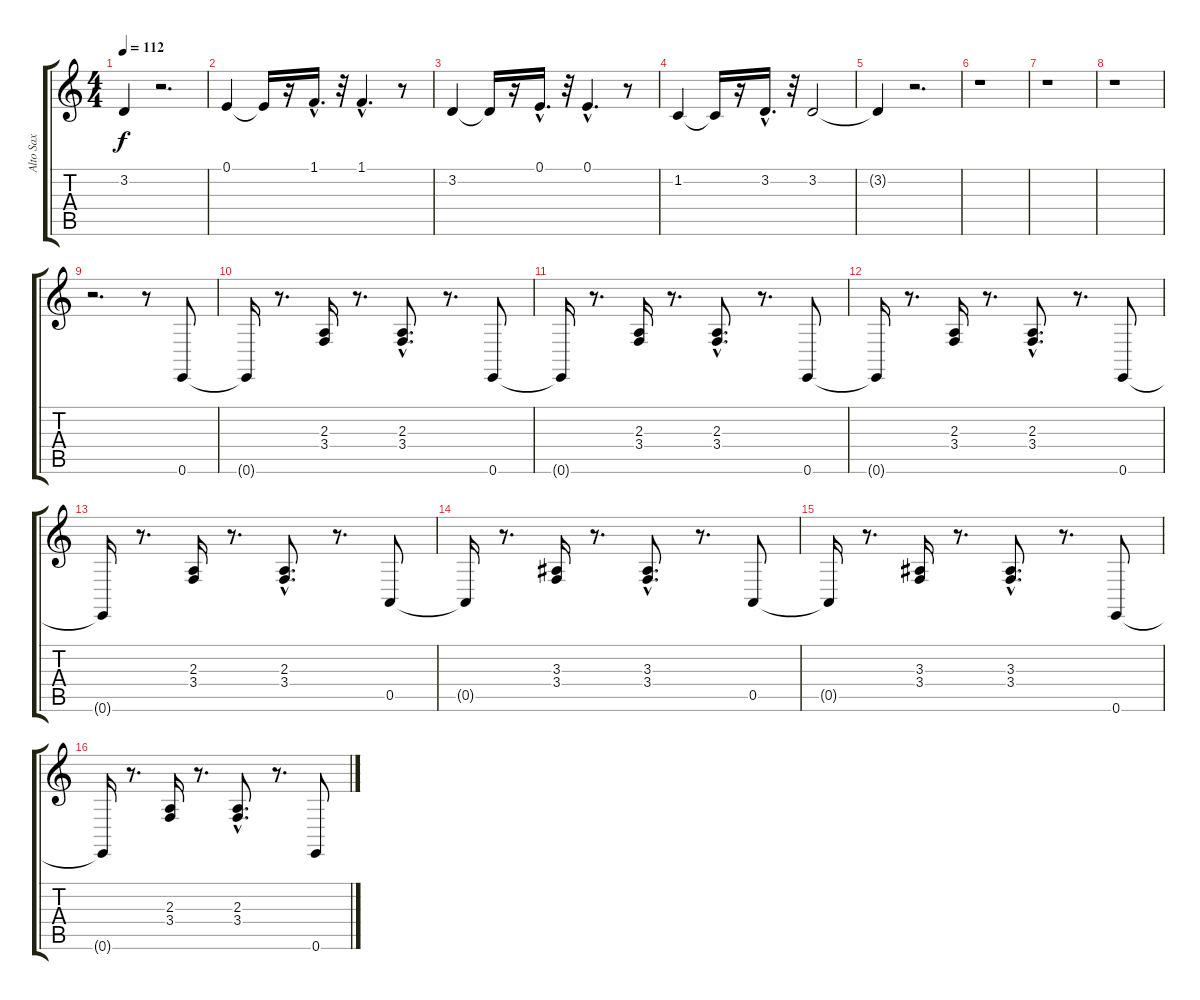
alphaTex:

\track ("Alto Sax" "Alto Sax") {instrument altosax}
\staff {score tabs}
\tuning (E4 B3 G3 D3 A2 E2) {hide}
\ts (4 4)
\tempo 112
\clef g2
\ks c
3.2{t}.4{dy f} r.2{d} |
0.1.4 0.1{t}.16 r.16 1.1{hac}.16{d} r.32 1.1{hac}.4{d} r.8 |
3.2.4 3.2{t}.16 r.16 0.1{hac}.16{d} r.32 0.1{hac}.4{d} r.8 |
1.2.4 1.2{t}.16 r.16 3.2{hac}.16{d} r.32 3.2.2 |
3.2{t}.4 r.2{d} |
r.1 |
r.1 |
r.1 |
r.2{d} r.8 0.6.8 |
0.6{t}.16 r.8{d} (2.3 3.4).16 r.8{d} (2.3{hac} 3.4{hac}).8{d} r.8{d} 0.6.8 |
0.6{t}.16 r.8{d} (2.3 3.4).16 r.8{d} (2.3{hac} 3.4{hac}).8{d} r.8{d} 0.6.8 |
0.6{t}.16 r.8{d} (2.3 3.4).16 r.8{d} (2.3{hac} 3.4{hac}).8{d} r.8{d} 0.6.8 |
0.6{t}.16 r.8{d} (2.3 3.4).16 r.8{d} (2.3{hac} 3.4{hac}).8{d} r.8{d} 0.5.8 |
0.5{t}.16 r.8{d} (3.3 3.4).16 r.8{d} (3.3{hac} 3.4{hac}).8{d} r.8{d} 0.5.8 |
0.5{t}.16 r.8{d} (3.3 3.4).16 r.8{d} (3.3{hac} 3.4{hac}).8{d} r.8{d} 0.6.8 |
0.6{t}.16 r.8{d} (2.3 3.4).16 r.8{d} (2.3{hac} 3.4{hac}).8{d} r.8{d} 0.6.8
